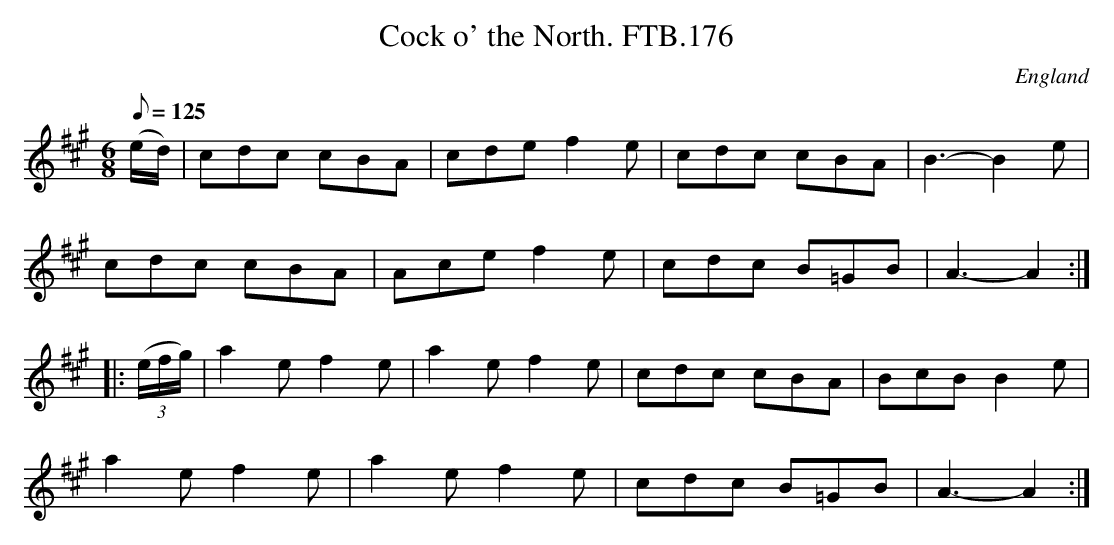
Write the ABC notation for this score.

X:1
T:Cock o' the North. FTB.176
M:6/8
L:1/8
Q:125
O:England
K:A
(e/d/)|cdc cBA|cde f2e|cdc cBA|B3-B2e|
cdc cBA|Ace f2e|cdc B=GB|A3-A2:|
|:((3e/f/g/)|a2e f2e|a2e f2e|cdc cBA|BcB B2e|
a2e f2e|a2e f2e|cdc B=GB|A3-A2:|
